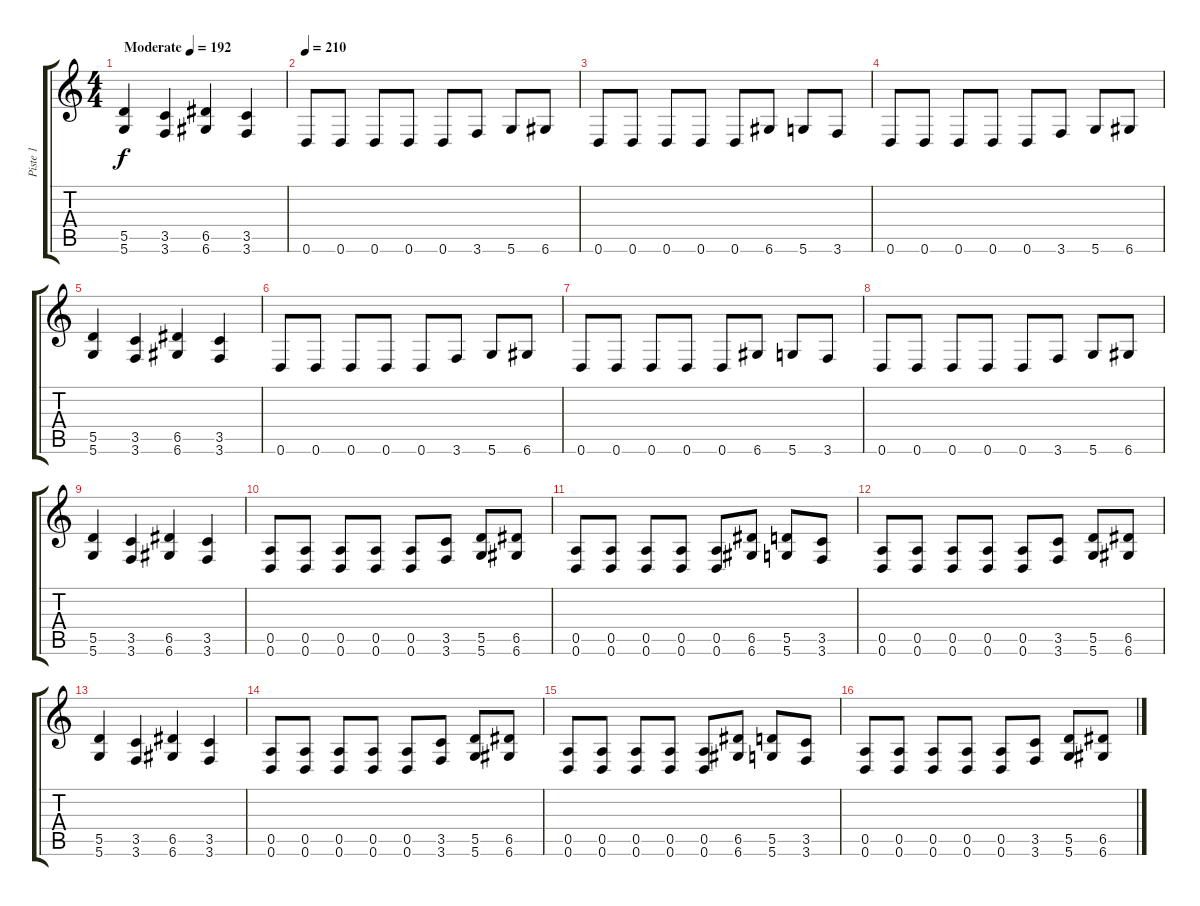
\track ("Piste 1" "Piste 1") {instrument overdrivenguitar}
\staff {score tabs}
\tuning (E4 B3 G3 D3 A2 D2) {hide}
\ts (4 4)
\tempo (192 "Moderate")
\tempo 98
\tempo 100
\tempo (192 "Moderate")
\clef g2
\ks c
(5.5 5.6).4{dy f instrument overdrivenguitar} (3.5 3.6).4 (6.5 6.6).4 (3.5 3.6).4 |
\tempo 210
0.6.8 0.6.8 0.6.8 0.6.8 0.6.8 3.6.8 5.6.8 6.6.8 |
0.6.8 0.6.8 0.6.8 0.6.8 0.6.8 6.6.8 5.6.8 3.6.8 |
0.6.8 0.6.8 0.6.8 0.6.8 0.6.8 3.6.8 5.6.8 6.6.8 |
(5.5 5.6).4 (3.5 3.6).4 (6.5 6.6).4 (3.5 3.6).4 |
0.6.8 0.6.8 0.6.8 0.6.8 0.6.8 3.6.8 5.6.8 6.6.8 |
0.6.8 0.6.8 0.6.8 0.6.8 0.6.8 6.6.8 5.6.8 3.6.8 |
0.6.8 0.6.8 0.6.8 0.6.8 0.6.8 3.6.8 5.6.8 6.6.8 |
(5.5 5.6).4 (3.5 3.6).4 (6.5 6.6).4 (3.5 3.6).4 |
(0.5 0.6).8 (0.5 0.6).8 (0.5 0.6).8 (0.5 0.6).8 (0.5 0.6).8 (3.5 3.6).8 (5.5 5.6).8 (6.5 6.6).8 |
(0.5 0.6).8 (0.5 0.6).8 (0.5 0.6).8 (0.5 0.6).8 (0.5 0.6).8 (6.5 6.6).8 (5.5 5.6).8 (3.5 3.6).8 |
(0.5 0.6).8 (0.5 0.6).8 (0.5 0.6).8 (0.5 0.6).8 (0.5 0.6).8 (3.5 3.6).8 (5.5 5.6).8 (6.5 6.6).8 |
(5.5 5.6).4 (3.5 3.6).4 (6.5 6.6).4 (3.5 3.6).4 |
(0.5 0.6).8 (0.5 0.6).8 (0.5 0.6).8 (0.5 0.6).8 (0.5 0.6).8 (3.5 3.6).8 (5.5 5.6).8 (6.5 6.6).8 |
(0.5 0.6).8 (0.5 0.6).8 (0.5 0.6).8 (0.5 0.6).8 (0.5 0.6).8 (6.5 6.6).8 (5.5 5.6).8 (3.5 3.6).8 |
(0.5 0.6).8 (0.5 0.6).8 (0.5 0.6).8 (0.5 0.6).8 (0.5 0.6).8 (3.5 3.6).8 (5.5 5.6).8 (6.5 6.6).8
